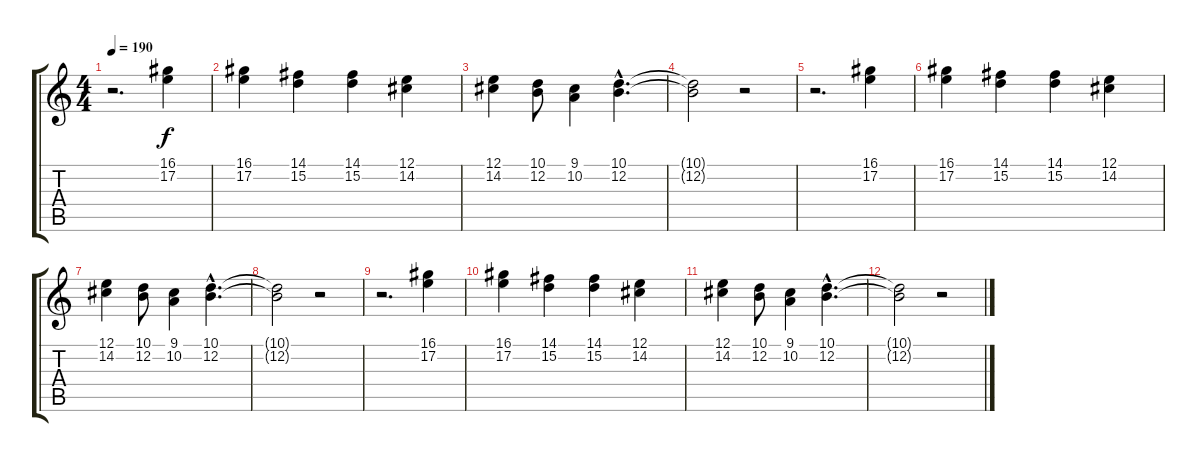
\track "" {instrument lead2sawtooth}
\staff {score tabs}
\tuning (E4 B3 G3 D3 A2 E2) {hide}
\ts (4 4)
\tempo 190
\clef g2
\ks c
r.2{d dy f} (16.1 17.2).4 |
(16.1 17.2).4 (14.1 15.2).4 (14.1 15.2).4 (12.1 14.2).4 |
(12.1 14.2).4 (10.1 12.2).8 (9.1 10.2).4 (10.1{hac} 12.2{hac}).4{d} |
(10.1{t} 12.2{t}).2 r.2 |
r.2{d} (16.1 17.2).4 |
(16.1 17.2).4 (14.1 15.2).4 (14.1 15.2).4 (12.1 14.2).4 |
(12.1 14.2).4 (10.1 12.2).8 (9.1 10.2).4 (10.1{hac} 12.2{hac}).4{d} |
(10.1{t} 12.2{t}).2 r.2 |
r.2{d} (16.1 17.2).4 |
(16.1 17.2).4 (14.1 15.2).4 (14.1 15.2).4 (12.1 14.2).4 |
(12.1 14.2).4 (10.1 12.2).8 (9.1 10.2).4 (10.1{hac} 12.2{hac}).4{d} |
(10.1{t} 12.2{t}).2 r.2
